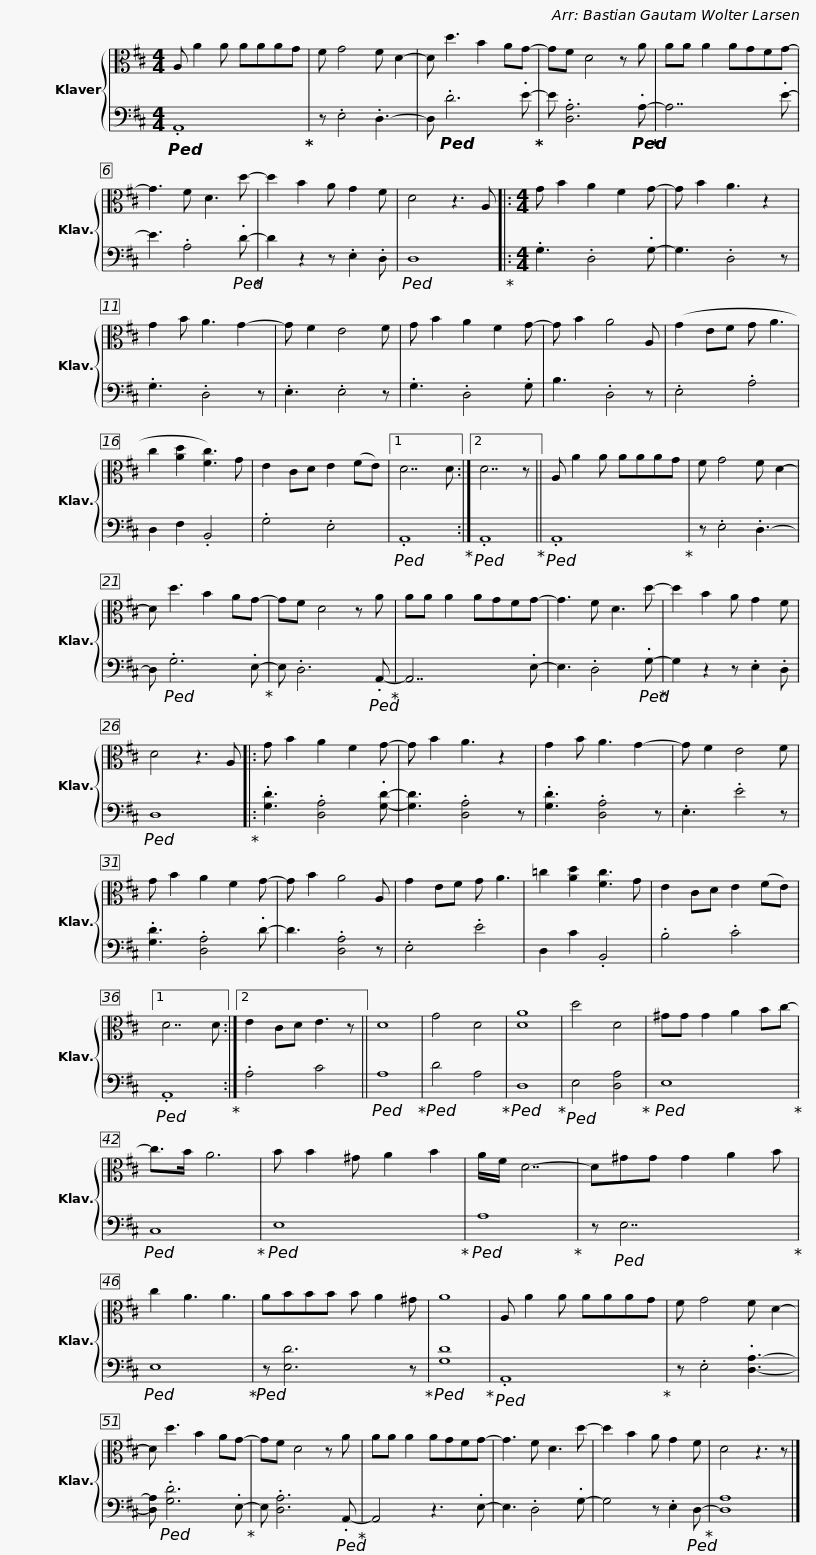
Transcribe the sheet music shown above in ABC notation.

X:1
%%score { 1 | 2 }
L:1/8
M:4/4
I:linebreak $
K:D
V:1 alto
V:2 bass
V:1
 A, A2 A AAAG | F G4 F D2- | D d3 B2 AG- | GF D4 z A | AA A2 AGFG- | %5
 G3 F D3 d- | d2 B2 A G2 F |$ D4 z3 A, |:[M:4/4] G B2 A2 F2 G- | G B2 A3 z2 | %10
 G2 B A3 G2- | G F2 E4 F | G B2 A2 F2 G- | G B2 A4 A, | (G2 EF G A3 |$ %15
 c2 [Ad]2 [Fc]3) G | E2 CD E2 (FE) |1 D7 D :|2 D7 z || A, A2 A AAAG | %20
 F G4 F D2- | D d3 B2 AG- | GF D4 z A |$ AA A2 AGFG- | G3 F D3 d- | %25
 d2 B2 A G2 F | D4 z3 A, |: G B2 A2 F2 G- | G B2 A3 z2 | G2 B A3 G2- |$ %30
 G F2 E4 F | G B2 A2 F2 G- | G B2 A4 A, | G2 EF G A3 | =c2 [Ad]2 [Fc]3 G | %35
 E2 CD E2 (FE) |1 D7 D :|2 E2 CD E3 z ||$ D8 | G4 D4 | %40
 [DA]8 | d4 D4 | ^GG G2 A2 Bc- | c>B A6 | B B2 ^G A2 B2 | %45
 A/F/ D7- | D^GG G2 A2 B |$ c2 A3 A3 | ABBB B A2 ^G | A8 | %50
 A, A2 A AAAG | F G4 F D2- | D d3 B2 AG- | GF D4 z A |$ AA A2 AGFG- | %55
 G3 F D3 d- | d2 B2 A G2 F | D4 z3 z |] %58
V:2
!ped! .A,,8!ped-up! | z .E,4 .D,3- | D,!ped! .D6 .E-!ped-up! | E .[D,A,]6!ped! .A,-!ped-up! | A,7 .E- | %5
 E3 .A,4!ped! .D-!ped-up! | D2 z2 z .E,2 .D, |$!ped! D,8!ped-up! |:[M:4/4] .G,3 .D,4 .G,- | G,3 .D,4 z | %10
 .G,3 .D,4 z | .E,3 .E,4 z | .G,3 .D,4 .G, | B,3 .D,4 z | .E,4 .A,4 |$ %15
 D,2 F,2 .B,,4 | .G,4 .E,4 |1!ped! .A,,8!ped-up! :|2!ped! .A,,8!ped-up! ||!ped! .A,,8!ped-up! | %20
 z .E,4 .D,3- | D,!ped! .G,6 .E,-!ped-up! | E, .D,6!ped! .A,,-!ped-up! |$ A,,7 .E,- | E,3 .D,4!ped! .G,-!ped-up! | %25
 G,2 z2 z .E,2 .D, |!ped! D,8!ped-up! |: .[G,D]3 .[D,A,]4 .[G,D]- | [G,D]3 .[D,A,]4 z | .[G,D]3 .[D,A,]4 z |$ %30
 .E,3 .E4 z | .[G,D]3 .[D,A,]4 .D- | D3 .[D,A,]4 z | .E,4 .E4 | D,2 C2 .B,,4 | %35
 .B,4 .C4 |1!ped! .A,,8!ped-up! :|2 .A,4 C4 ||$!ped! A,8!ped-up! |!ped! D4 A,4!ped-up! | %40
!ped! D,8!ped-up! |!ped! E,4 [D,A,]4!ped-up! |!ped! E,8!ped-up! |!ped! C,8!ped-up! |!ped! E,8!ped-up! | %45
!ped! A,8!ped-up! | z!ped! E,7!ped-up! |$!ped! E,8!ped-up! |!ped! z [E,D]6 z!ped-up! |!ped! [G,D]8!ped-up! | %50
!ped! .A,,8!ped-up! | z .E,4 .[D,A,]3- | [D,A,]!ped! .[G,D]6 .E,-!ped-up! | E, .[D,A,]6!ped! .A,,-!ped-up! |$ A,,4 z3 .E,- | %55
 E,3 .D,4 .G,- | G,4 z .E,2!ped! D,-!ped-up! | [D,A,]8 |] %58
